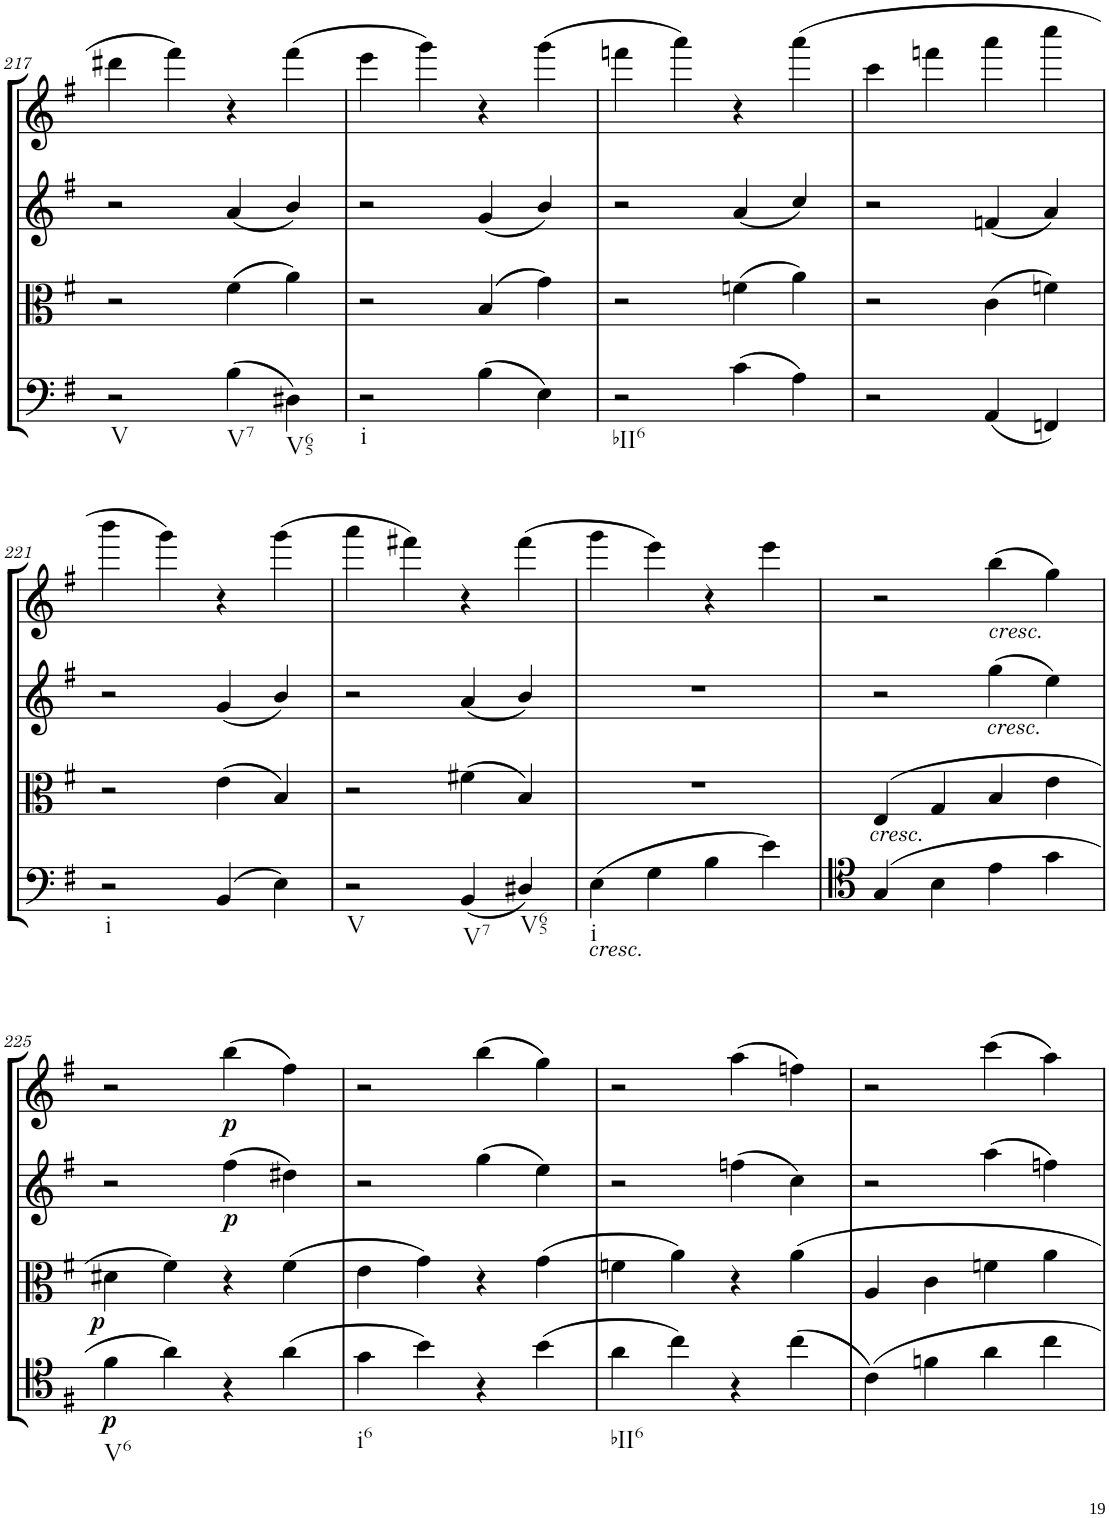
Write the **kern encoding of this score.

**kern	**dynam	**kern	**dynam	**kern	**dynam	**kern	**dynam
*part4	*part4	*part3	*part3	*part2	*part2	*part1	*part1
*staff4	*staff4	*staff3	*staff3	*staff2	*staff2	*staff1	*staff1
*I"Violoncello.	*	*I"Viola	*	*I"Violin II.	*	*I"Violin I.	*
*I'Vc	*	*I'Vla	*	*I'Vln	*	*I'Vln	*
!!LO:PB:g=z
*clefF4	*	*clefC3	*	*clefG2	*	*clefG2	*
*k[f#]	*	*k[f#]	*	*k[f#]	*	*k[f#]	*
*M2/2	*	*M2/2	*	*M2/2	*	*M2/2	*
*met(c|)	*	*met(c|)	*	*met(c|)	*	*met(c|)	*
=217	=217	=217	=217	=217	=217	=217	=217
!LO:TX:b:t=V	!	!	!	!	!	!	!
2r	.	2r	.	2r	.	4ddd#X\	.
.	.	.	.	.	.	4fff#\	.
!LO:TX:b:t=V7	!	!	!	!	!	!	!
(4B\	.	(4f#\	.	(4a/	.	4r	.
!LO:TX:b:t=V65	!	!	!	!	!	!	!
4D#X\)	.	4a\)	.	4b/)	.	(4fff#\	.
=218	=218	=218	=218	=218	=218	=218	=218
!LO:TX:b:t=i	!	!	!	!	!	!	!
2r	.	2r	.	2r	.	4eee\	.
.	.	.	.	.	.	4ggg\)	.
(4B\	.	(4B/	.	(4g/	.	4r	.
4E\)	.	4g\)	.	4b/)	.	(4ggg\	.
=219	=219	=219	=219	=219	=219	=219	=219
!LO:TX:b:t=bII6	!	!	!	!	!	!	!
2r	.	2r	.	2r	.	4fffn\	.
.	.	.	.	.	.	4aaa\)	.
(4c\	.	(4fn\	.	(4a/	.	4r	.
4A\)	.	4a\)	.	4cc/)	.	(4aaa\	.
=220	=220	=220	=220	=220	=220	=220	=220
2r	.	2r	.	2r	.	4ccc\	.
.	.	.	.	.	.	4fffn\	.
(4AA/	.	(4c\	.	(4fn/	.	4aaa\	.
4FFn/)	.	4fn\)	.	4a/)	.	4cccc\	.
!!LO:LB:g=z
=221	=221	=221	=221	=221	=221	=221	=221
!LO:TX:b:t=i	!	!	!	!	!	!	!
2r	.	2r	.	2r	.	4bbb\	.
.	.	.	.	.	.	4ggg\)	.
(4BB/	.	(4e\	.	(4g/	.	4r	.
4E\)	.	4B/)	.	4b/)	.	(4ggg\	.
=222	=222	=222	=222	=222	=222	=222	=222
!LO:TX:b:t=V	!	!	!	!	!	!	!
2r	.	2r	.	2r	.	4aaa\	.
.	.	.	.	.	.	4fff#X\)	.
!LO:TX:b:t=V7	!	!	!	!	!	!	!
(4BB/	.	(4f#X\	.	(4a/	.	4r	.
!LO:TX:b:t=V65	!	!	!	!	!	!	!
4D#X/)	.	4B/)	.	4b/)	.	(4fff#\	.
=223	=223	=223	=223	=223	=223	=223	=223
!LO:TX:b:i:t=cresc.	!	!	!	!	!	!	!
!LO:TX:b:t=i	!	!	!	!	!	!	!
(4E\	.	1r	.	1r	.	4ggg\	.
4G\	.	.	.	.	.	4eee\)	.
4B\	.	.	.	.	.	4r	.
4e\)	.	.	.	.	.	4eee\	.
=224	=224	=224	=224	=224	=224	=224	=224
!	!	!LO:TX:b:i:t=cresc.	!	!	!	!	!
(4G/	.	(4E/	.	2r	.	2r	.
4B\	.	4G/	.	.	.	.	.
!	!	!	!	!	!	!LO:TX:b:i:t=cresc.	!
!	!	!	!	!LO:TX:b:i:t=cresc.	!	!	!
4e\	.	4B/	.	(4gg\	.	(4bb\	.
4g\	.	4e\	.	4ee\)	.	4gg\)	.
!!LO:LB:g=z
=225	=225	=225	=225	=225	=225	=225	=225
!LO:TX:b:t=V6	!	!	!	!	!	!	!
!	!LO:DY:b	!	!LO:DY:b	!	!	!	!
4f#\	p	4d#X\	p	2r	.	2r	.
4a\)	.	4f#\)	.	.	.	.	.
!	!	!	!	!	!LO:DY:b	!	!LO:DY:b
4r	.	4r	.	(4ff#\	p	(4bb\	p
(4a\	.	(4f#\	.	4dd#X\)	.	4ff#\)	.
=226	=226	=226	=226	=226	=226	=226	=226
!LO:TX:b:t=i6	!	!	!	!	!	!	!
4g\	.	4e\	.	2r	.	2r	.
4b\)	.	4g\)	.	.	.	.	.
4r	.	4r	.	(4gg\	.	(4bb\	.
(4b\	.	(4g\	.	4ee\)	.	4gg\)	.
=227	=227	=227	=227	=227	=227	=227	=227
!LO:TX:b:t=bII6	!	!	!	!	!	!	!
4a\	.	4fn\	.	2r	.	2r	.
4cc\)	.	4a\)	.	.	.	.	.
4r	.	4r	.	(4ffn\	.	(4aa\	.
(4cc\	.	4a\	.	4cc\)	.	4ffn\)	.
=228	=228	=228	=228	=228	=228	=228	=228
4c\)	.	4A/	.	2r	.	2r	.
4fn\	.	4c\	.	.	.	.	.
4a\	.	4fn\	.	(4aa\	.	(4ccc\	.
4cc\	.	4a\	.	4ffn\)	.	4aa\)	.
=	=	=	=	=	=	=	=
*-	*-	*-	*-	*-	*-	*-	*-
